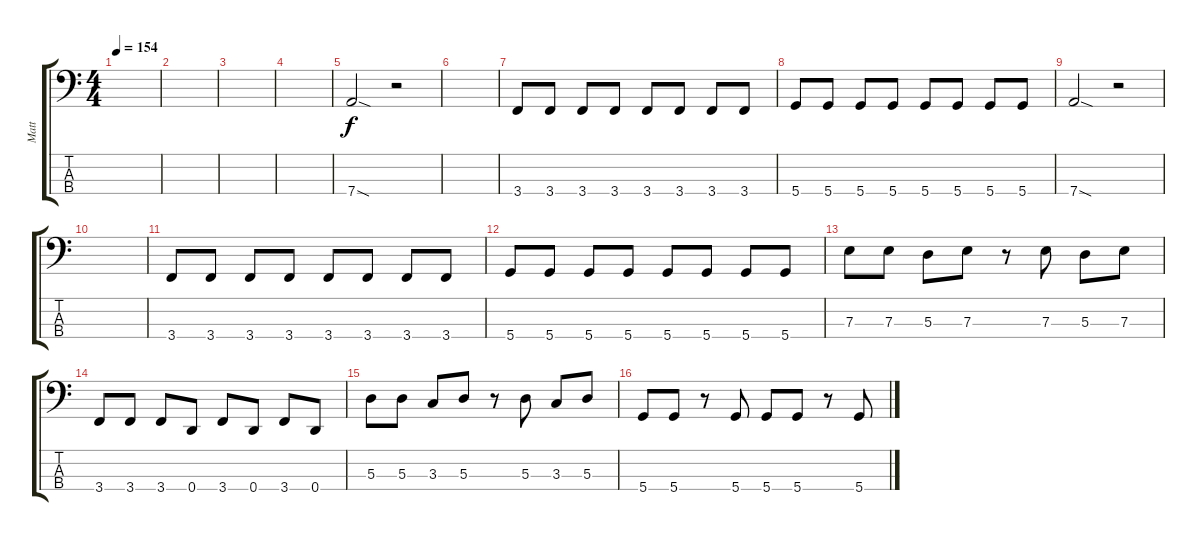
\track ("Matt" "Matt") {instrument electricbasspick}
\staff {score tabs}
\tuning (G2 D2 A1 D1) {hide}
\ts (4 4)
\tempo 154
\clef f4
\ks c
|
|
|
|
7.4{sod}.2 r.2 |
|
3.4.8 3.4.8 3.4.8 3.4.8 3.4.8 3.4.8 3.4.8 3.4.8 |
5.4.8 5.4.8 5.4.8 5.4.8 5.4.8 5.4.8 5.4.8 5.4.8 |
7.4{sod}.2 r.2 |
|
3.4.8 3.4.8 3.4.8 3.4.8 3.4.8 3.4.8 3.4.8 3.4.8 |
5.4.8 5.4.8 5.4.8 5.4.8 5.4.8 5.4.8 5.4.8 5.4.8 |
7.3.8 7.3.8 5.3.8 7.3.8 r.8 7.3.8 5.3.8 7.3.8 |
3.4.8 3.4.8 3.4.8 0.4.8 3.4.8 0.4.8 3.4.8 0.4.8 |
5.3.8 5.3.8 3.3.8 5.3.8 r.8 5.3.8 3.3.8 5.3.8 |
5.4.8 5.4.8 r.8 5.4.8 5.4.8 5.4.8 r.8 5.4.8
